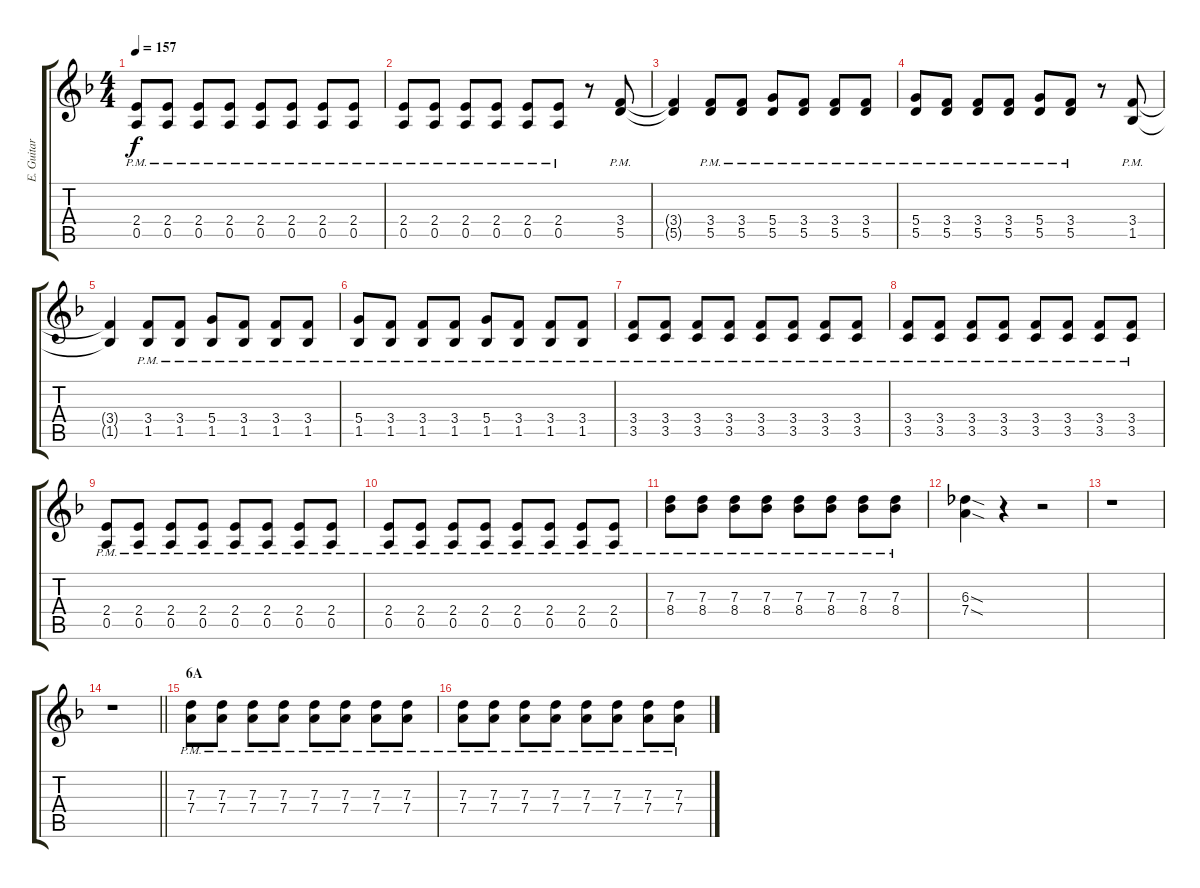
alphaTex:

\track ("E. Guitar I" "E. Guitar ") {instrument electricguitarjazz}
\staff {score tabs}
\tuning (E4 B3 G3 D3 A2 E2) {hide}
\ts (4 4)
\tempo 157
\clef g2
\ks f
(2.4{pm} 0.5{pm}).8{dy f} (2.4{pm} 0.5{pm}).8 (2.4{pm} 0.5{pm}).8 (2.4{pm} 0.5{pm}).8 (2.4{pm} 0.5{pm}).8 (2.4{pm} 0.5{pm}).8 (2.4{pm} 0.5{pm}).8 (2.4{pm} 0.5{pm}).8 |
(2.4{pm} 0.5{pm}).8 (2.4{pm} 0.5{pm}).8 (2.4{pm} 0.5{pm}).8 (2.4{pm} 0.5{pm}).8 (2.4{pm} 0.5{pm}).8 (2.4{pm} 0.5{pm}).8 r.8 (3.4{pm} 5.5{pm}).8 |
(3.4{t} 5.5{t}).4 (3.4{pm} 5.5{pm}).8 (3.4{pm} 5.5{pm}).8 (5.4{pm} 5.5{pm}).8 (3.4{pm} 5.5{pm}).8 (3.4{pm} 5.5{pm}).8 (3.4{pm} 5.5{pm}).8 |
(5.4{pm} 5.5{pm}).8 (3.4{pm} 5.5{pm}).8 (3.4{pm} 5.5{pm}).8 (3.4{pm} 5.5{pm}).8 (5.4{pm} 5.5{pm}).8 (3.4{pm} 5.5{pm}).8 r.8 (3.4{pm} 1.5{pm}).8 |
(3.4{t} 1.5{t}).4 (3.4{pm} 1.5{pm}).8 (3.4{pm} 1.5{pm}).8 (5.4{pm} 1.5{pm}).8 (3.4{pm} 1.5{pm}).8 (3.4{pm} 1.5{pm}).8 (3.4{pm} 1.5{pm}).8 |
(5.4{pm} 1.5{pm}).8 (3.4{pm} 1.5{pm}).8 (3.4{pm} 1.5{pm}).8 (3.4{pm} 1.5{pm}).8 (5.4{pm} 1.5{pm}).8 (3.4{pm} 1.5{pm}).8 (3.4{pm} 1.5{pm}).8 (3.4{pm} 1.5{pm}).8 |
(3.4{pm} 3.5{pm}).8 (3.4{pm} 3.5{pm}).8 (3.4{pm} 3.5{pm}).8 (3.4{pm} 3.5{pm}).8 (3.4{pm} 3.5{pm}).8 (3.4{pm} 3.5{pm}).8 (3.4{pm} 3.5{pm}).8 (3.4{pm} 3.5{pm}).8 |
(3.4{pm} 3.5{pm}).8 (3.4{pm} 3.5{pm}).8 (3.4{pm} 3.5{pm}).8 (3.4{pm} 3.5{pm}).8 (3.4{pm} 3.5{pm}).8 (3.4{pm} 3.5{pm}).8 (3.4{pm} 3.5{pm}).8 (3.4{pm} 3.5{pm}).8 |
(2.4{pm} 0.5{pm}).8 (2.4{pm} 0.5{pm}).8 (2.4{pm} 0.5{pm}).8 (2.4{pm} 0.5{pm}).8 (2.4{pm} 0.5{pm}).8 (2.4{pm} 0.5{pm}).8 (2.4{pm} 0.5{pm}).8 (2.4{pm} 0.5{pm}).8 |
(2.4{pm} 0.5{pm}).8 (2.4{pm} 0.5{pm}).8 (2.4{pm} 0.5{pm}).8 (2.4{pm} 0.5{pm}).8 (2.4{pm} 0.5{pm}).8 (2.4{pm} 0.5{pm}).8 (2.4{pm} 0.5{pm}).8 (2.4{pm} 0.5{pm}).8 |
(7.3{pm} 8.4{pm}).8 (7.3{pm} 8.4{pm}).8 (7.3{pm} 8.4{pm}).8 (7.3{pm} 8.4{pm}).8 (7.3{pm} 8.4{pm}).8 (7.3{pm} 8.4{pm}).8 (7.3{pm} 8.4{pm}).8 (7.3{pm} 8.4{pm}).8 |
(6.3{sod} 7.4{sod}).4 r.4 r.2 |
r.1 |
\barLineRight lightlight
r.1 |
\section ("" "6A")
(7.3{pm} 7.4{pm}).8 (7.3{pm} 7.4{pm}).8 (7.3{pm} 7.4{pm}).8 (7.3{pm} 7.4{pm}).8 (7.3{pm} 7.4{pm}).8 (7.3{pm} 7.4{pm}).8 (7.3{pm} 7.4{pm}).8 (7.3{pm} 7.4{pm}).8 |
(7.3{pm} 7.4{pm}).8 (7.3{pm} 7.4{pm}).8 (7.3{pm} 7.4{pm}).8 (7.3{pm} 7.4{pm}).8 (7.3{pm} 7.4{pm}).8 (7.3{pm} 7.4{pm}).8 (7.3{pm} 7.4{pm}).8 (7.3{pm} 7.4{pm}).8
